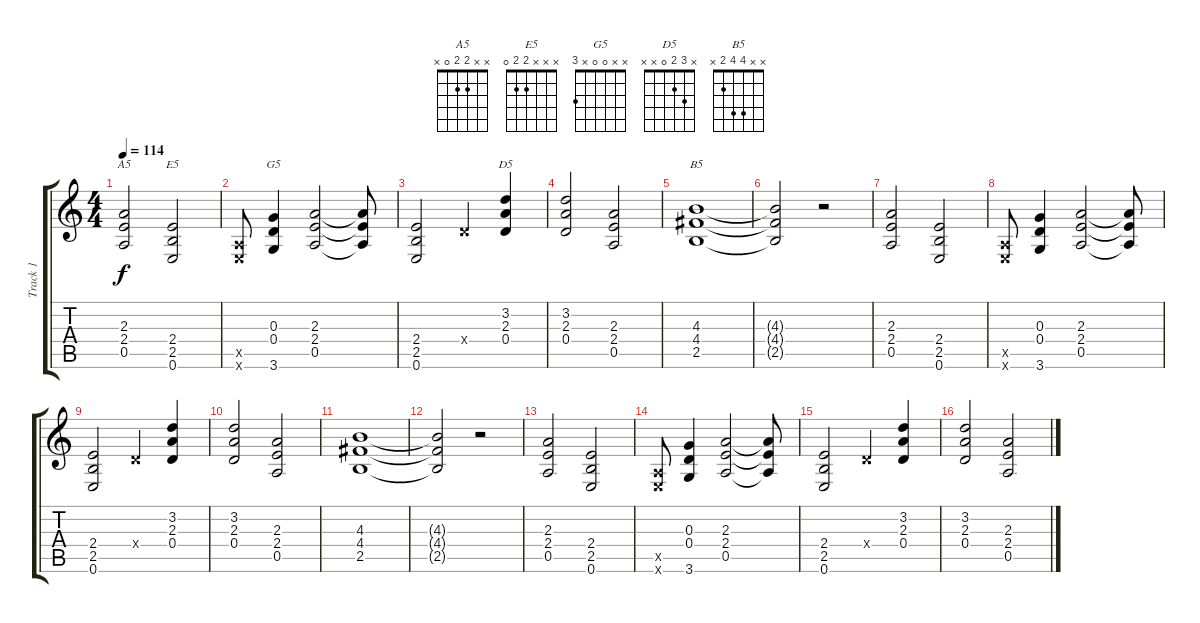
\track ("Track 1" "Track 1") {instrument overdrivenguitar}
\staff {score tabs}
\tuning (E4 B3 G3 D3 A2 E2) {hide}
\chord ("A5" x x 2 2 0 x)
\chord ("E5" x x x 2 2 0)
\chord ("G5" x x 0 0 x 3)
\chord ("D5" x 3 2 0 x x)
\chord ("B5" x x 4 4 2 x)
\ts (4 4)
\tempo 114
\clef g2
\ks c
(2.3 2.4 0.5).2{ch "A5" dy f instrument overdrivenguitar} (2.4 2.5 0.6).2{ch "E5"} |
(0.5{x} 0.6{x}).8 (0.3 0.4 3.6).4{ch "G5"} (2.3 2.4 0.5).2 (2.3{t} 2.4{t} 0.5{t}).8 |
(2.4 2.5 0.6).2 0.4{x}.4 (3.2 2.3 0.4).4{ch "D5"} |
(3.2 2.3 0.4).2 (2.3 2.4 0.5).2 |
(4.3 4.4 2.5).1{ch "B5"} |
(4.3{t} 4.4{t} 2.5{t}).2 r.2 |
(2.3 2.4 0.5).2{volume 12} (2.4 2.5 0.6).2 |
(0.5{x} 0.6{x}).8 (0.3 0.4 3.6).4 (2.3 2.4 0.5).2 (2.3{t} 2.4{t} 0.5{t}).8 |
(2.4 2.5 0.6).2 0.4{x}.4 (3.2 2.3 0.4).4 |
(3.2 2.3 0.4).2 (2.3 2.4 0.5).2 |
(4.3 4.4 2.5).1 |
(4.3{t} 4.4{t} 2.5{t}).2 r.2 |
(2.3 2.4 0.5).2{volume 10} (2.4 2.5 0.6).2 |
(0.5{x} 0.6{x}).8 (0.3 0.4 3.6).4 (2.3 2.4 0.5).2 (2.3{t} 2.4{t} 0.5{t}).8 |
(2.4 2.5 0.6).2 0.4{x}.4 (3.2 2.3 0.4).4 |
(3.2 2.3 0.4).2 (2.3 2.4 0.5).2
